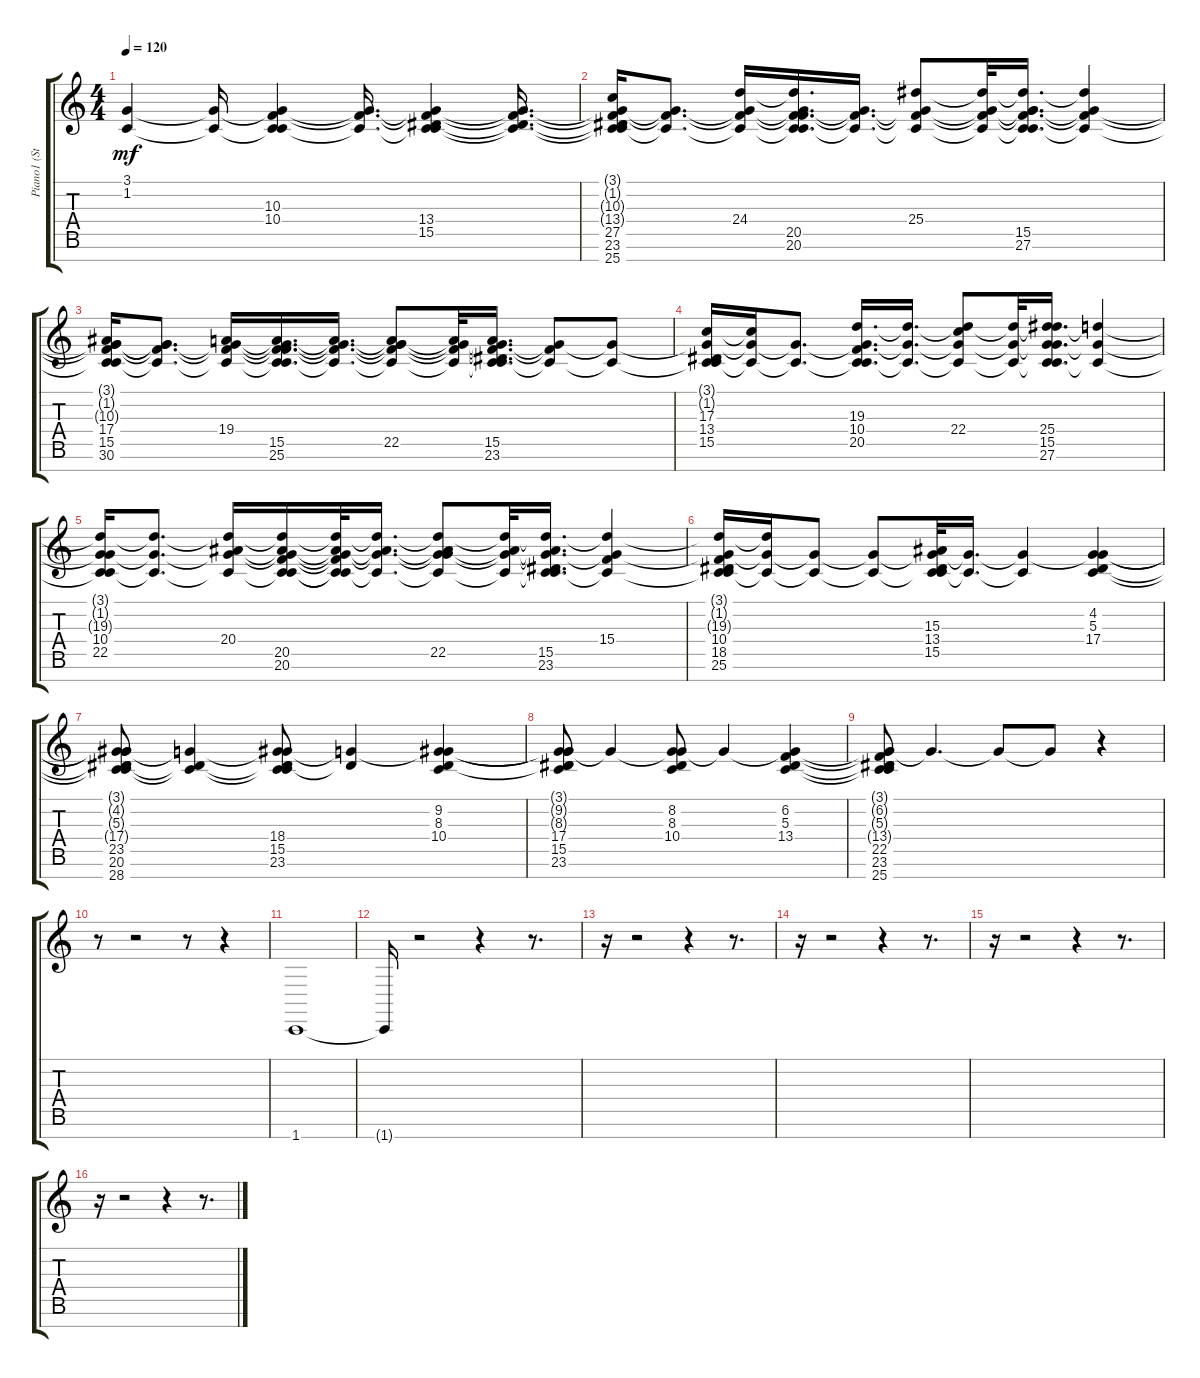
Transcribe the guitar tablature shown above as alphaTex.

\track ("Piano1 (Staff 1)" "Piano1 (St") {instrument acousticgrandpiano}
\staff {score tabs}
\tuning (E4 B3 G3 D3 A2 E2 B1) {hide}
\ts (4 4)
\tempo 120
\clef g2
\ks c
(3.1 1.2).4{dy mf} (3.1{t} 1.2{t}).16 (3.1{t} 1.2{t} 10.3 10.4).4 (3.1{t} 1.2{t} 10.3{t}).16{d} (3.1{t} 1.2{t} 10.3{t} 13.4 15.5).4 (3.1{t} 1.2{t} 10.3{t} 13.4{t}).16{d} |
(3.1{t} 1.2{t} 10.3{t} 13.4{t} 27.5 23.6 25.7).16 (3.1{t} 1.2{t} 10.3{t}).8{d} (3.1{t} 1.2{t} 10.3{t} 24.4).16 (3.1{t} 1.2{t} 10.3{t} 24.4{t} 20.5 20.6).16{d} (3.1{t} 1.2{t} 10.3{t}).16{d} (3.1{t} 1.2{t} 10.3{t} 25.4).8 (3.1{t} 1.2{t} 10.3{t} 25.4{t}).32 (3.1{t} 1.2{t} 10.3{t} 25.4{t} 15.5 27.6).16{d} (3.1{t} 1.2{t} 10.3{t} 25.4{t}).4 |
(3.1{t} 1.2{t} 10.3{t} 17.4 15.5 30.6).16 (3.1{t} 1.2{t} 10.3{t} 17.4{t}).8{d} (3.1{t} 1.2{t} 10.3{t} 19.4).16 (3.1{t} 1.2{t} 10.3{t} 19.4{t} 15.5 25.6).16{d} (3.1{t} 1.2{t} 10.3{t} 19.4{t}).16{d} (3.1{t} 1.2{t} 10.3{t} 19.4{t} 22.5).8 (3.1{t} 1.2{t} 10.3{t} 19.4{t}).32 (3.1{t} 1.2{t} 10.3{t} 19.4{t} 15.5 23.6).16{d} (3.1{t} 1.2{t} 10.3{t}).8 (3.1{t} 1.2{t}).8 |
(3.1{t} 1.2{t} 17.3 13.4 15.5).16 (3.1{t} 1.2{t} 17.3{t}).16 (3.1{t} 1.2{t}).8{d} (3.1{t} 1.2{t} 19.3 10.4 20.5).16{d} (3.1{t} 1.2{t} 19.3{t}).16{d} (3.1{t} 1.2{t} 19.3{t} 22.4).8 (3.1{t} 1.2{t} 19.3{t}).32 (3.1{t} 1.2{t} 19.3{t} 25.4 15.5 27.6).16{d} (3.1{t} 1.2{t} 19.3{t}).4 |
(3.1{t} 1.2{t} 19.3{t} 10.4 22.5).16 (3.1{t} 1.2{t} 19.3{t}).8{d} (3.1{t} 1.2{t} 19.3{t} 20.4).16 (3.1{t} 1.2{t} 19.3{t} 20.4{t} 20.5 20.6).16 (3.1{t} 1.2{t} 19.3{t} 20.4{t} 20.5{t} 20.6{t}).32 (3.1{t} 1.2{t} 19.3{t} 20.4{t}).16{d} (3.1{t} 1.2{t} 19.3{t} 20.4{t} 22.5).8 (3.1{t} 1.2{t} 19.3{t} 20.4{t}).32 (3.1{t} 1.2{t} 19.3{t} 20.4{t} 15.5 23.6).16{d} (3.1{t} 1.2{t} 19.3{t} 15.4).4 |
(3.1{t} 1.2{t} 19.3{t} 10.4 18.5 25.6).16 (3.1{t} 1.2{t} 19.3{t}).16 (3.1{t} 1.2{t}).8 (3.1{t} 1.2{t}).8 (3.1{t} 1.2{t} 15.3 13.4 15.5).32 (3.1{t} 1.2{t}).16{d} (3.1{t} 1.2{t}).4 (3.1{t} 4.2 5.3 17.4).4 |
(3.1{t} 4.2{t} 5.3{t} 17.4{t} 23.5 20.6 28.7).8 (3.1{t} 4.2{t} 5.3{t}).4 (3.1{t} 4.2{t} 5.3{t} 18.4 15.5 23.6).8 (3.1{t} 4.2{t}).4 (3.1{t} 9.2 8.3 10.4).4 |
(3.1{t} 9.2{t} 8.3{t} 17.4 15.5 23.6).8 3.1{t}.4 (3.1{t} 8.2 8.3 10.4).8 3.1{t}.4 (3.1{t} 6.2 5.3 13.4).4 |
(3.1{t} 6.2{t} 5.3{t} 13.4{t} 22.5 23.6 25.7).8 3.1{t}.4{d} 3.1{t}.8 3.1{t}.8 r.4 |
r.8 r.2 r.8 r.4 |
1.7.1 |
1.7{t}.16 r.2 r.4 r.8{d} |
r.16 r.2 r.4 r.8{d} |
r.16 r.2 r.4 r.8{d} |
r.16 r.2 r.4 r.8{d} |
r.16 r.2 r.4 r.8{d}
